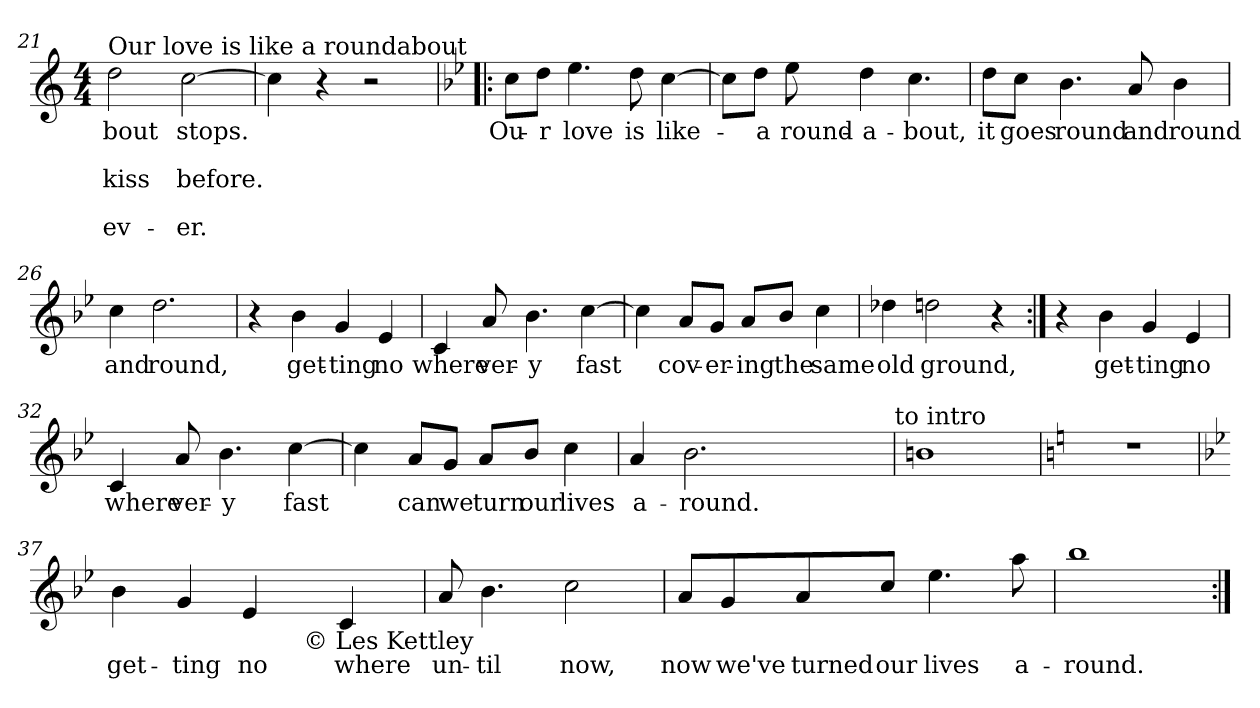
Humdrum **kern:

**kern	**text	**text	**text	**text	**text
*part1	*part1	*part1	*part1	*part1	*part1
*staff1	*staff1	*staff1	*staff1	*staff1	*staff1
*clefG2	*	*	*	*	*
*k[]	*	*	*	*	*
*C:	*	*	*	*	*
*M4/4	*	*	*	*	*
=21	=21	=21	=21	=21	=21
!LO:TX:a:t=Our love is like a roundabout	!	!	!	!	!
!	!LO:LY:b	!	!LO:LY:b	!	!LO:LY:b
2dd\	-bout	.	kiss	.	ev-
!	!LO:LY:b	!	!LO:LY:b	!	!LO:LY:b
[2cc\	stops.	.	before.	.	-er.
=22	=22	=22	=22	=22	=22
4cc\]	.	.	.	.	.
4r	.	.	.	.	.
2r	.	.	.	.	.
=23!|:	=23!|:	=23!|:	=23!|:	=23!|:	=23!|:
*k[b-e-]	*	*	*	*	*
*B-:	*	*	*	*	*
!	!LO:LY:b	!	!	!	!
8cc\L	Ou-	.	.	.	.
!	!LO:LY:b	!	!	!	!
8dd\J	-r	.	.	.	.
!	!LO:LY:b	!	!	!	!
4.ee-\	love	.	.	.	.
!	!LO:LY:b	!	!	!	!
8dd\	is	.	.	.	.
!	!LO:LY:b	!	!	!	!
[4cc\	like-	.	.	.	.
=24	=24	=24	=24	=24	=24
8cc\L]	.	.	.	.	.
!	!LO:LY:b	!	!	!	!
8dd\J	-a	.	.	.	.
!	!LO:LY:b	!	!	!	!
8ee-\	round-	.	.	.	.
!	!LO:LY:b	!	!	!	!
4dd\	-a-	.	.	.	.
!	!LO:LY:b	!	!	!	!
4.cc\	-bout,	.	.	.	.
!!LO:LB:g=z
=25	=25	=25	=25	=25	=25
!	!LO:LY:b	!	!	!	!
8dd\L	it	.	.	.	.
!	!LO:LY:b	!	!	!	!
8cc\J	goes	.	.	.	.
!	!LO:LY:b	!	!	!	!
4.b-\	round	.	.	.	.
!	!LO:LY:b	!	!	!	!
8a/	and	.	.	.	.
!	!LO:LY:b	!	!	!	!
4b-\	round	.	.	.	.
=26	=26	=26	=26	=26	=26
!	!LO:LY:b	!	!	!	!
4cc\	and	.	.	.	.
!	!LO:LY:b	!	!	!	!
2.dd\	round,	.	.	.	.
=27	=27	=27	=27	=27	=27
4r	.	.	.	.	.
!	!LO:LY:b	!	!	!	!
4b-\	get-	.	.	.	.
!	!LO:LY:b	!	!	!	!
4g/	-ting	.	.	.	.
!	!LO:LY:b	!	!	!	!
4e-/	no	.	.	.	.
=28	=28	=28	=28	=28	=28
!	!LO:LY:b	!	!	!	!
4c/	where	.	.	.	.
!	!LO:LY:b	!	!	!	!
8a/	ver-	.	.	.	.
!	!LO:LY:b	!	!	!	!
4.b-\	-y	.	.	.	.
!	!LO:LY:b	!	!	!	!
[4cc\	fast	.	.	.	.
=29	=29	=29	=29	=29	=29
4cc\]	.	.	.	.	.
!	!LO:LY:b	!	!	!	!
8a/L	cov-	.	.	.	.
!	!LO:LY:b	!	!	!	!
8g/J	-er-	.	.	.	.
!	!LO:LY:b	!	!	!	!
8a/L	-ing	.	.	.	.
!	!LO:LY:b	!	!	!	!
8b-/J	the	.	.	.	.
!	!LO:LY:b	!	!	!	!
4cc\	same	.	.	.	.
!!LO:LB:g=z
=30	=30	=30	=30	=30	=30
!	!LO:LY:b	!	!	!	!
4dd-X\	old	.	.	.	.
!	!LO:LY:b	!	!	!	!
2ddn\	ground,	.	.	.	.
4r	.	.	.	.	.
=31:|!	=31:|!	=31:|!	=31:|!	=31:|!	=31:|!
4r	.	.	.	.	.
!	!LO:LY:b	!	!	!	!
4b-\	get-	.	.	.	.
!	!LO:LY:b	!	!	!	!
4g/	-ting	.	.	.	.
!	!LO:LY:b	!	!	!	!
4e-/	no	.	.	.	.
=32	=32	=32	=32	=32	=32
!	!LO:LY:b	!	!	!	!
4c/	where	.	.	.	.
!	!LO:LY:b	!	!	!	!
8a/	ver-	.	.	.	.
!	!LO:LY:b	!	!	!	!
4.b-\	-y	.	.	.	.
!	!LO:LY:b	!	!	!	!
[4cc\	fast	.	.	.	.
=33	=33	=33	=33	=33	=33
4cc\]	.	.	.	.	.
!	!LO:LY:b	!	!	!	!
8a/L	can	.	.	.	.
!	!LO:LY:b	!	!	!	!
8g/J	we	.	.	.	.
!	!LO:LY:b	!	!	!	!
8a/L	turn	.	.	.	.
!	!LO:LY:b	!	!	!	!
8b-/J	our	.	.	.	.
!	!LO:LY:b	!	!	!	!
4cc\	lives	.	.	.	.
!!LO:LB:g=z
=34	=34	=34	=34	=34	=34
!	!LO:LY:b	!	!	!	!
4a/	a-	.	.	.	.
!	!LO:LY:b	!	!	!	!
2.b-\	-round.	.	.	.	.
2.ryy	.	.	.	.	.
!LO:TX:a:t=to intro	!	!	!	!	!
=35	=35	=35	=35	=35	=35
1bn	.	.	.	.	.
=36	=36	=36	=36	=36	=36
*k[]	*	*	*	*	*
*C:	*	*	*	*	*
1r	.	.	.	.	.
=37	=37	=37	=37	=37	=37
*k[b-e-]	*	*	*	*	*
*B-:	*	*	*	*	*
!LO:TX:a:t=final chorus	!	!	!	!	!
!	!LO:LY:b	!	!	!	!
*^	*	*	*	*	*
4b-\	2ryy	get-	.	.	.	.
!	!	!LO:LY:b	!	!	!	!
4g/	.	-ting	.	.	.	.
!	!	!LO:LY:b	!	!	!	!
4e-/	8ryy	no	.	.	.	.
.	32ryy	.	.	.	.	.
!	!LO:TX:b:t=© Les Kettley	!	!	!	!	!
.	4ryy	.	.	.	.	.
!	!	!LO:LY:b	!	!	!	!
4c/	.	where	.	.	.	.
.	16.ryy	.	.	.	.	.
=38	=38	=38	=38	=38	=38	=38
!	!	!LO:LY:b	!	!	!	!
*v	*v	*	*	*	*	*
8a/	un-	.	.	.	.
!	!LO:LY:b	!	!	!	!
4.b-\	-til	.	.	.	.
!	!LO:LY:b	!	!	!	!
2cc\	now,	.	.	.	.
=39	=39	=39	=39	=39	=39
!	!LO:LY:b	!	!	!	!
8a/L	now	.	.	.	.
!	!LO:LY:b	!	!	!	!
8g/	we've	.	.	.	.
!	!LO:LY:b	!	!	!	!
8a/	turned	.	.	.	.
!	!LO:LY:b	!	!	!	!
8cc/J	our	.	.	.	.
!	!LO:LY:b	!	!	!	!
4.ee-\	lives	.	.	.	.
!	!LO:LY:b	!	!	!	!
8aa\	a-	.	.	.	.
=40	=40	=40	=40	=40	=40
!	!LO:LY:b	!	!	!	!
1bb-	-round.	.	.	.	.
=:|!	=:|!	=:|!	=:|!	=:|!	=:|!
*-	*-	*-	*-	*-	*-
